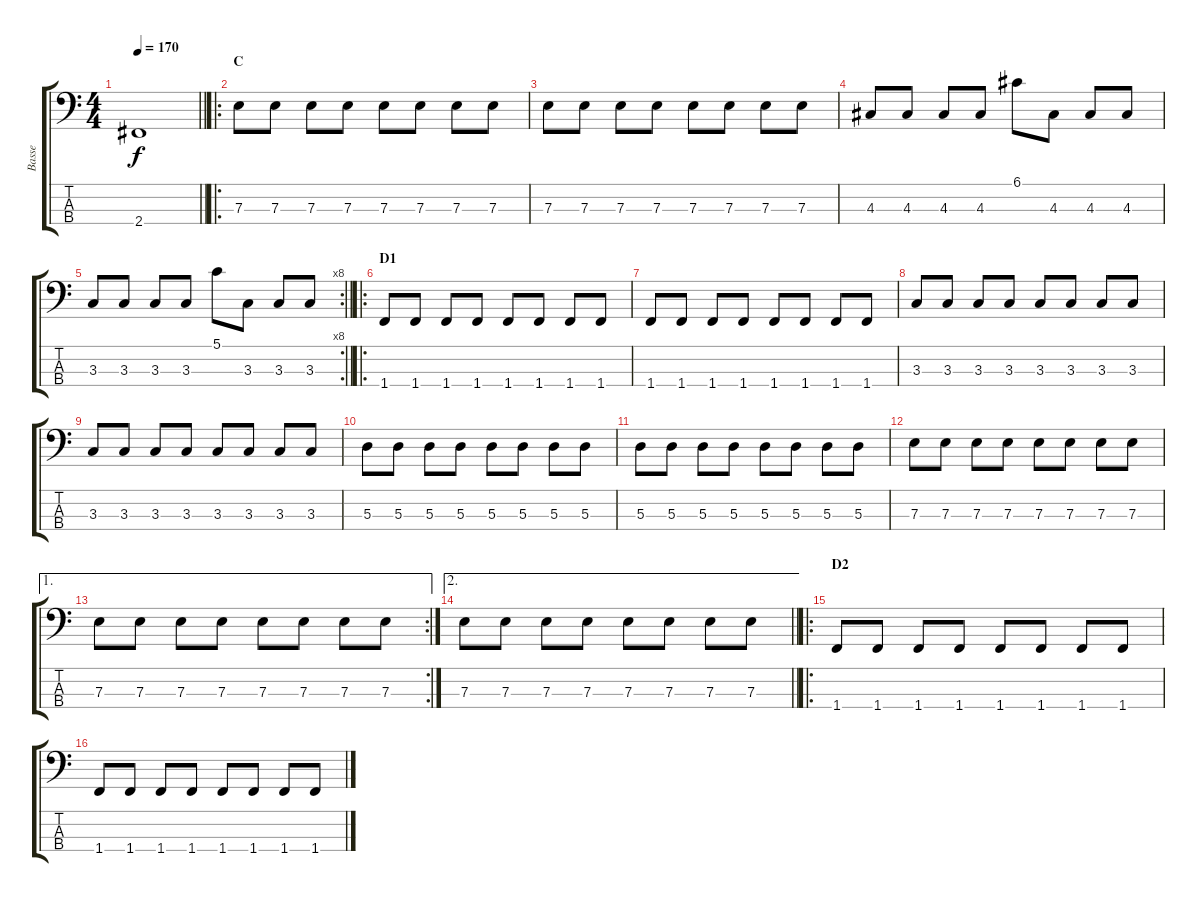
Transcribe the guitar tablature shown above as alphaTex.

\track ("Basse" "Basse") {instrument electricbassfinger}
\staff {score tabs}
\tuning (G2 D2 A1 E1) {hide}
\ts (4 4)
\tempo 170
\clef f4
\barLineRight lightlight
\ks c
2.4{t}.1{dy f} |
\ro
\section ("" "C")
7.3.8 7.3.8 7.3.8 7.3.8 7.3.8 7.3.8 7.3.8 7.3.8 |
7.3.8 7.3.8 7.3.8 7.3.8 7.3.8 7.3.8 7.3.8 7.3.8 |
4.3.8 4.3.8 4.3.8 4.3.8 6.1.8 4.3.8 4.3.8 4.3.8 |
\rc 8
\barLineRight lightlight
3.3.8 3.3.8 3.3.8 3.3.8 5.1.8 3.3.8 3.3.8 3.3.8 |
\ro
\section ("" "D1")
1.4.8 1.4.8 1.4.8 1.4.8 1.4.8 1.4.8 1.4.8 1.4.8 |
1.4.8 1.4.8 1.4.8 1.4.8 1.4.8 1.4.8 1.4.8 1.4.8 |
3.3.8 3.3.8 3.3.8 3.3.8 3.3.8 3.3.8 3.3.8 3.3.8 |
3.3.8 3.3.8 3.3.8 3.3.8 3.3.8 3.3.8 3.3.8 3.3.8 |
5.3.8 5.3.8 5.3.8 5.3.8 5.3.8 5.3.8 5.3.8 5.3.8 |
5.3.8 5.3.8 5.3.8 5.3.8 5.3.8 5.3.8 5.3.8 5.3.8 |
7.3.8 7.3.8 7.3.8 7.3.8 7.3.8 7.3.8 7.3.8 7.3.8 |
\ae 1
\rc 2
7.3.8 7.3.8 7.3.8 7.3.8 7.3.8 7.3.8 7.3.8 7.3.8 |
\ae 2
\barLineRight lightlight
7.3.8 7.3.8 7.3.8 7.3.8 7.3.8 7.3.8 7.3.8 7.3.8 |
\ro
\section ("" "D2")
1.4.8 1.4.8 1.4.8 1.4.8 1.4.8 1.4.8 1.4.8 1.4.8 |
1.4.8 1.4.8 1.4.8 1.4.8 1.4.8 1.4.8 1.4.8 1.4.8
